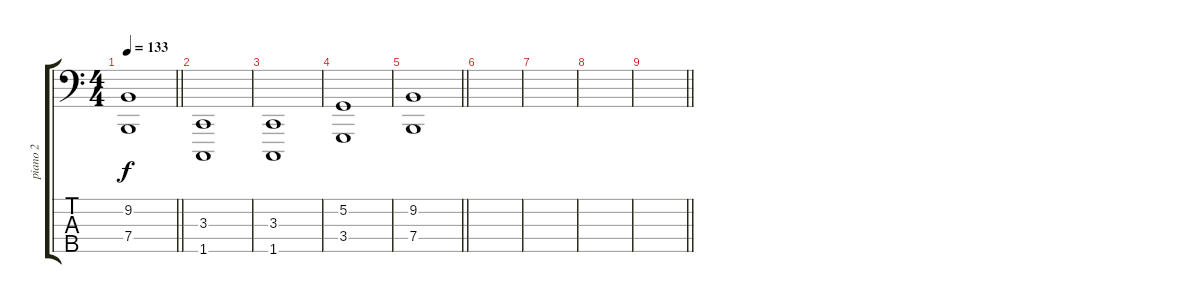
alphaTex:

\track ("piano 2" "piano 2") {instrument brightacousticpiano}
\staff {score tabs}
\tuning (G2 D2 A1 E1 B0) {hide}
\ts (4 4)
\tempo 133
\clef f4
\barLineRight lightlight
\ks c
(9.2 7.4).1{dy f} |
(3.3 1.5).1 |
(3.3 1.5).1 |
(5.2 3.4).1 |
\barLineRight lightlight
(9.2 7.4).1 |
|
|
|
\barLineRight lightlight
